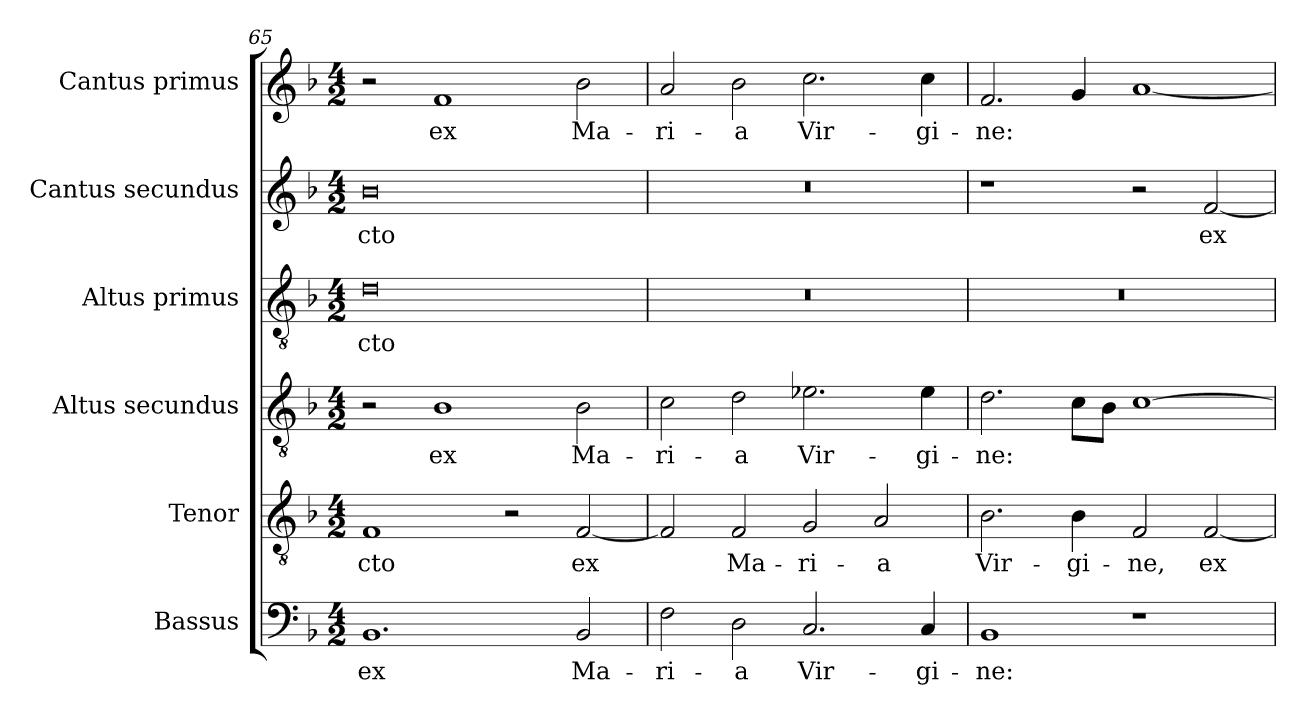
**kern	**text	**kern	**text	**kern	**text	**kern	**text	**kern	**text	**kern	**text
*part6	*part6	*part5	*part5	*part4	*part4	*part3	*part3	*part2	*part2	*part1	*part1
*staff6	*staff6	*staff5	*staff5	*staff4	*staff4	*staff3	*staff3	*staff2	*staff2	*staff1	*staff1
*I"Bassus	*	*I"Tenor	*	*I"Altus secundus	*	*I"Altus primus	*	*I"Cantus secundus	*	*I"Cantus primus	*
*I'B.	*	*I'T.	*	*	*	*I'A. I	*	*	*	*I'C. I	*
!!LO:PB:g=z
*clefF4	*	*clefGv2	*	*clefGv2	*	*clefGv2	*	*clefG2	*	*clefG2	*
*	*	*ITrd7c12	*	*ITrd7c12	*	*ITrd7c12	*	*	*	*	*
*k[b-]	*	*k[b-]	*	*k[b-]	*	*k[b-]	*	*k[b-]	*	*k[b-]	*
*d:	*	*d:	*	*d:	*	*d:	*	*d:	*	*d:	*
*M4/2	*	*M4/2	*	*M4/2	*	*M4/2	*	*M4/2	*	*M4/2	*
=65	=65	=65	=65	=65	=65	=65	=65	=65	=65	=65	=65
!	!LO:LY:b:color=#000000	!	!	!	!	!	!	!	!	!	!
!	!	!	!LO:LY:b:color=#000000	!	!	!	!	!	!	!	!
!	!	!	!	!	!	!	!LO:LY:b:color=#000000	!	!	!	!
!	!	!	!	!	!	!	!	!	!LO:LY:b:color=#000000	!	!
1.BB-i	ex	1FFi	-cto	2r	.	0Di	-cto	0b-i	-cto	2r	.
!	!	!	!	!	!LO:LY:b:color=#000000	!	!	!	!	!	!
!	!	!	!	!	!	!	!	!	!	!	!LO:LY:b:color=#000000
.	.	.	.	1BB-i	ex	.	.	.	.	1fi	ex
.	.	2r	.	.	.	.	.	.	.	.	.
!	!LO:LY:b:color=#000000	!	!	!	!	!	!	!	!	!	!
!	!	!	!LO:LY:b:color=#000000	!	!	!	!	!	!	!	!
!	!	!	!	!	!LO:LY:b:color=#000000	!	!	!	!	!	!
!	!	!	!	!	!	!	!	!	!	!	!LO:LY:b:color=#000000
2BB-i/	Ma-	[2FFi/	ex	2BB-i\	Ma-	.	.	.	.	2b-i\	Ma-
=66	=66	=66	=66	=66	=66	=66	=66	=66	=66	=66	=66
!	!LO:LY:b:color=#000000	!	!	!	!	!	!	!	!	!	!
!	!	!	!	!	!LO:LY:b:color=#000000	!LO:N:vis=1	!	!LO:N:vis=1	!	!	!
!	!	!	!	!	!	!	!	!	!	!	!LO:LY:b:color=#000000
2Fi\	-ri-	2FFi/]	.	2Ci\	-ri-	0r	.	0r	.	2ai/	-ri-
!	!LO:LY:b:color=#000000	!	!	!	!	!	!	!	!	!	!
!	!	!	!LO:LY:b:color=#000000	!	!	!	!	!	!	!	!
!	!	!	!	!	!LO:LY:b:color=#000000	!	!	!	!	!	!
!	!	!	!	!	!	!	!	!	!	!	!LO:LY:b:color=#000000
2Di\	-a	2FFi/	Ma-	2Di\	-a	.	.	.	.	2b-i\	-a
!	!LO:LY:b:color=#000000	!	!	!	!	!	!	!	!	!	!
!	!	!	!LO:LY:b:color=#000000	!	!	!	!	!	!	!	!
!	!	!	!	!	!LO:LY:b:color=#000000	!	!	!	!	!	!
!	!	!	!	!	!	!	!	!	!	!	!LO:LY:b:color=#000000
2.Ci/	Vir-	2GGi/	-ri-	2.E-Xi\	Vir-	.	.	.	.	2.cci\	Vir-
!	!	!	!LO:LY:b:color=#000000	!	!	!	!	!	!	!	!
.	.	2AAi/	-a	.	.	.	.	.	.	.	.
!	!LO:LY:b:color=#000000	!	!	!	!	!	!	!	!	!	!
!	!	!	!	!	!LO:LY:b:color=#000000	!	!	!	!	!	!
!	!	!	!	!	!	!	!	!	!	!	!LO:LY:b:color=#000000
4Ci/	-gi-	.	.	4E-i\	-gi-	.	.	.	.	4cci\	-gi-
=67	=67	=67	=67	=67	=67	=67	=67	=67	=67	=67	=67
!	!LO:LY:b:color=#000000	!	!	!	!	!	!	!	!	!	!
!	!	!	!LO:LY:b:color=#000000	!	!	!	!	!	!	!	!
!	!	!	!	!	!LO:LY:b:color=#000000	!LO:N:vis=1	!	!	!	!	!
!	!	!	!	!	!	!	!	!	!	!	!LO:LY:b:color=#000000
1BB-i	-ne:	2.BB-i\	Vir-	2.Di\	-ne:	0r	.	1r	.	2.fi/	-ne:
!	!	!	!LO:LY:b:color=#000000	!	!	!	!	!	!	!	!
.	.	4BB-i\	-gi-	8Ci\L	.	.	.	.	.	4gi/	.
.	.	.	.	8BB-i\J	.	.	.	.	.	.	.
!	!	!	!LO:LY:b:color=#000000	!	!	!	!	!	!	!	!
1r	.	2FFi/	-ne,	[1Ci	.	.	.	2r	.	[1ai	.
!	!	!	!LO:LY:b:color=#000000	!	!	!	!	!	!	!	!
!	!	!	!	!	!	!	!	!	!LO:LY:b:color=#000000	!	!
.	.	[2FFi/	ex	.	.	.	.	[2fi/	ex	.	.
=	=	=	=	=	=	=	=	=	=	=	=
*-	*-	*-	*-	*-	*-	*-	*-	*-	*-	*-	*-
